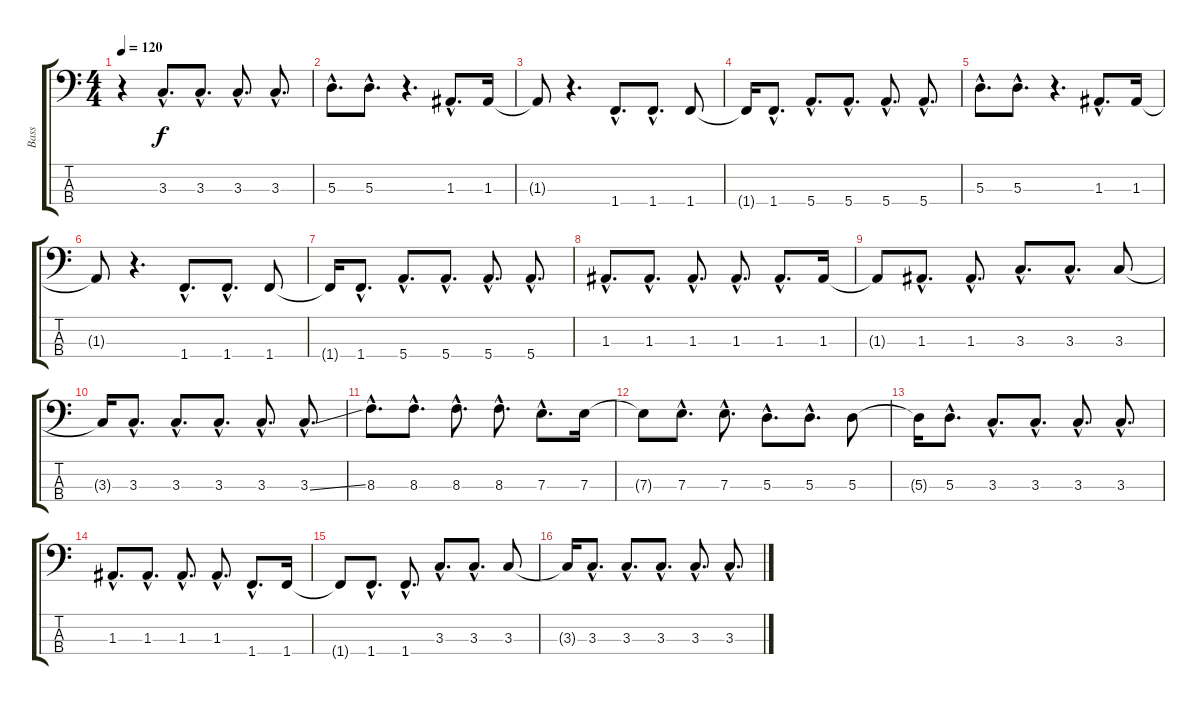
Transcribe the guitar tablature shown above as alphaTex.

\track ("Bass" "Bass") {instrument electricbassfinger}
\staff {score tabs}
\tuning (G2 D2 A1 E1) {hide}
\ts (4 4)
\tempo 120
\clef f4
\ks c
r.4{dy f} 3.3{hac}.8{d} 3.3{hac}.8{d} 3.3{hac}.8{d} 3.3{hac}.8{d} |
5.3{hac}.8{d} 5.3{hac}.8{d} r.4{d} 1.3{hac}.8{d} 1.3.16 |
1.3{t}.8 r.4{d} 1.4{hac}.8{d} 1.4{hac}.8{d} 1.4.8 |
1.4{t}.16 1.4{hac}.8{d} 5.4{hac}.8{d} 5.4{hac}.8{d} 5.4{hac}.8{d} 5.4{hac}.8{d} |
5.3{hac}.8{d} 5.3{hac}.8{d} r.4{d} 1.3{hac}.8{d} 1.3.16 |
1.3{t}.8 r.4{d} 1.4{hac}.8{d} 1.4{hac}.8{d} 1.4.8 |
1.4{t}.16 1.4{hac}.8{d} 5.4{hac}.8{d} 5.4{hac}.8{d} 5.4{hac}.8{d} 5.4{hac}.8{d} |
1.3{hac}.8{d} 1.3{hac}.8{d} 1.3{hac}.8{d} 1.3{hac}.8{d} 1.3{hac}.8{d} 1.3.16 |
1.3{t}.8 1.3{hac}.8{d} 1.3{hac}.8{d} 3.3{hac}.8{d} 3.3{hac}.8{d} 3.3.8 |
3.3{t}.16 3.3{hac}.8{d} 3.3{hac}.8{d} 3.3{hac}.8{d} 3.3{hac}.8{d} 3.3{ss hac}.8{d} |
8.3{hac}.8{d} 8.3{hac}.8{d} 8.3{hac}.8{d} 8.3{hac}.8{d} 7.3{hac}.8{d} 7.3.16 |
7.3{t}.8 7.3{hac}.8{d} 7.3{hac}.8{d} 5.3{hac}.8{d} 5.3{hac}.8{d} 5.3.8 |
5.3{t}.16 5.3{hac}.8{d} 3.3{hac}.8{d} 3.3{hac}.8{d} 3.3{hac}.8{d} 3.3{hac}.8{d} |
1.3{hac}.8{d} 1.3{hac}.8{d} 1.3{hac}.8{d} 1.3{hac}.8{d} 1.4{hac}.8{d} 1.4.16 |
1.4{t}.8 1.4{hac}.8{d} 1.4{hac}.8{d} 3.3{hac}.8{d} 3.3{hac}.8{d} 3.3.8 |
3.3{t}.16 3.3{hac}.8{d} 3.3{hac}.8{d} 3.3{hac}.8{d} 3.3{hac}.8{d} 3.3{hac}.8{d}
